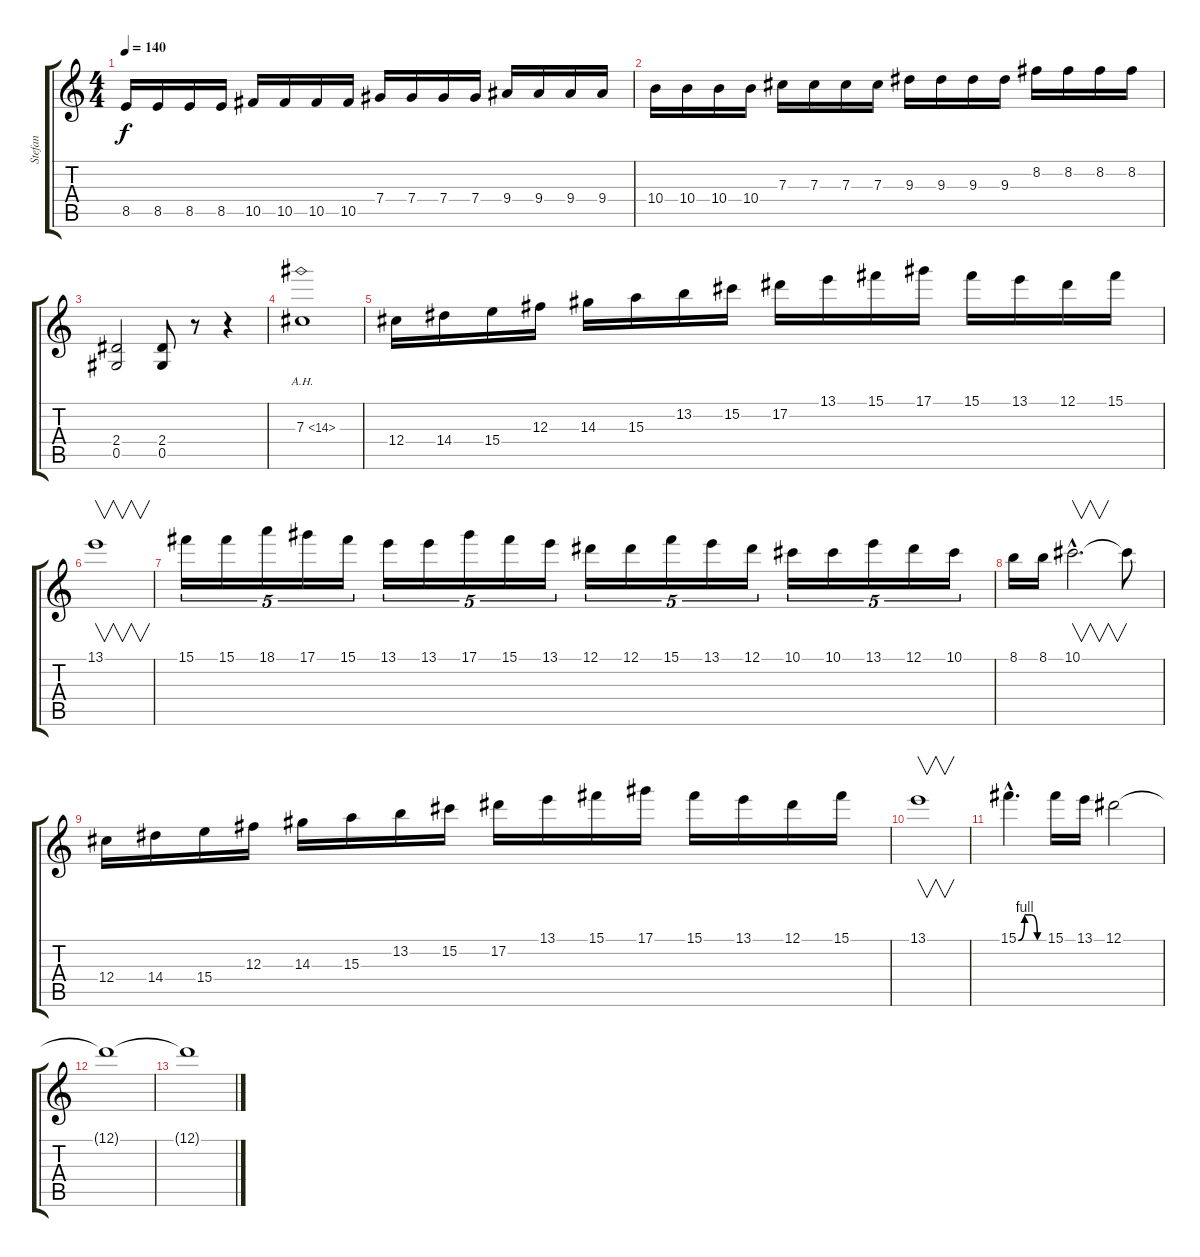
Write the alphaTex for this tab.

\track ("Stefan" "Stefan") {instrument distortionguitar}
\staff {score tabs}
\tuning (Eb4 Bb3 Gb3 Db3 Ab2 Eb2) {hide}
\ts (4 4)
\tempo 140
\clef g2
\ks c
8.5.16{dy f} 8.5.16 8.5.16 8.5.16 10.5.16 10.5.16 10.5.16 10.5.16 7.4.16 7.4.16 7.4.16 7.4.16 9.4.16 9.4.16 9.4.16 9.4.16 |
10.4.16 10.4.16 10.4.16 10.4.16 7.3.16 7.3.16 7.3.16 7.3.16 9.3.16 9.3.16 9.3.16 9.3.16 8.2.16 8.2.16 8.2.16 8.2.16 |
(2.4 0.5).2 (2.4 0.5).8{volume 16} r.8 r.4 |
7.3{ah 7}.1{volume 16} |
12.4.16 14.4.16 15.4.16 12.3.16 14.3.16 15.3.16 13.2.16 15.2.16 17.2.16 13.1.16 15.1.16 17.1.16 15.1.16 13.1.16 12.1.16 15.1.16 |
13.1.1{v} |
15.1.16{tu (5 4)} 15.1.16{tu (5 4)} 18.1.16{tu (5 4)} 17.1.16{tu (5 4)} 15.1.16{tu (5 4)} 13.1.16{tu (5 4)} 13.1.16{tu (5 4)} 17.1.16{tu (5 4)} 15.1.16{tu (5 4)} 13.1.16{tu (5 4)} 12.1.16{tu (5 4)} 12.1.16{tu (5 4)} 15.1.16{tu (5 4)} 13.1.16{tu (5 4)} 12.1.16{tu (5 4)} 10.1.16{tu (5 4)} 10.1.16{tu (5 4)} 13.1.16{tu (5 4)} 12.1.16{tu (5 4)} 10.1.16{tu (5 4)} |
8.1.16 8.1.16 10.1{hac}.2{v d} 10.1{t}.8 |
12.4.16 14.4.16 15.4.16 12.3.16 14.3.16 15.3.16 13.2.16 15.2.16 17.2.16 13.1.16 15.1.16 17.1.16 15.1.16 13.1.16 12.1.16 15.1.16 |
13.1.1{v} |
15.1{be (custom 0 0 15 4 30 4 45 0 60 0) hac}.4{d} 15.1.16 13.1.16 12.1.2 |
12.1{t}.1 |
12.1{t}.1
